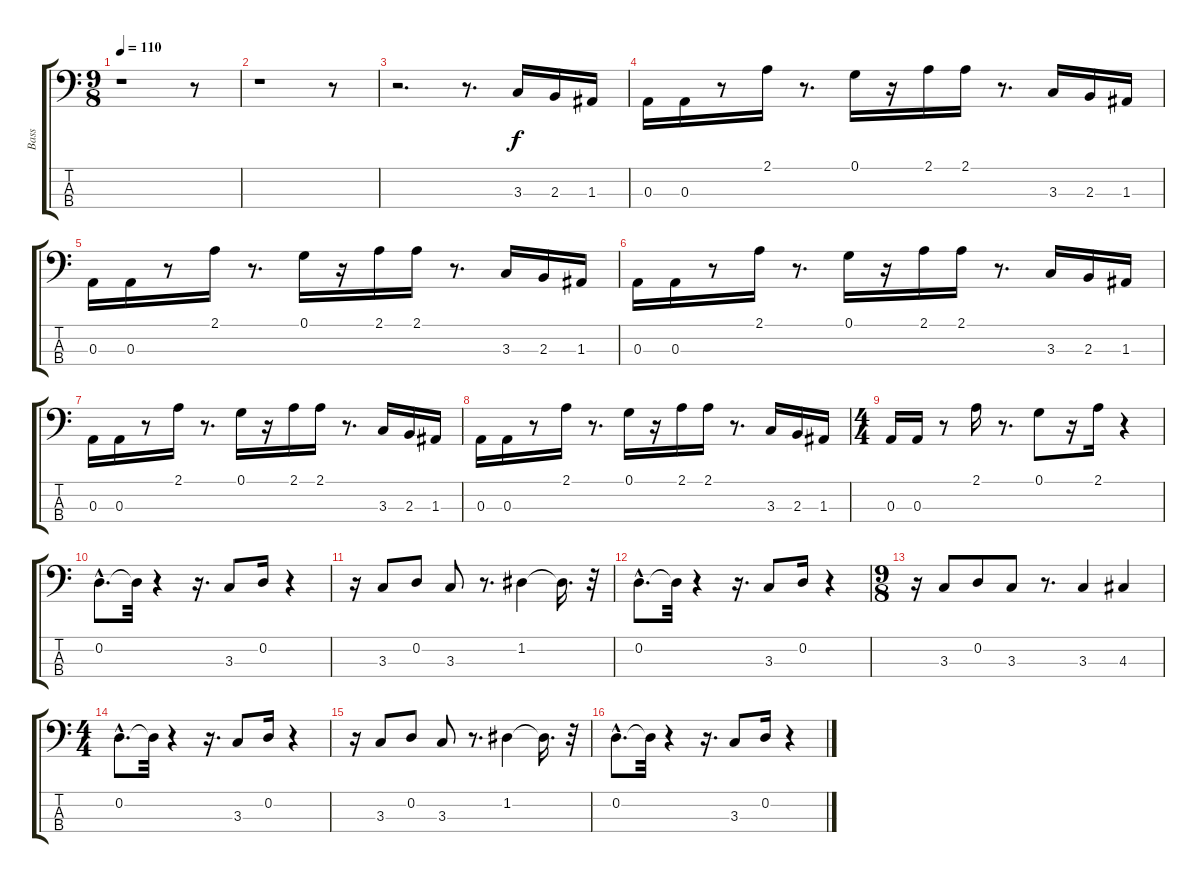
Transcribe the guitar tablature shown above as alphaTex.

\track ("Bass" "Bass") {instrument electricbassfinger}
\staff {score tabs}
\tuning (G2 D2 A1 E1) {hide}
\ts (9 8)
\tempo 110
\clef f4
\ks c
r.1{dy f instrument electricbassfinger} r.8 |
r.1 r.8 |
r.2{d} r.8{d} 3.3.16 2.3.16 1.3.16 |
0.3.16 0.3.16 r.8 2.1.16 r.8{d} 0.1.16 r.16 2.1.16 2.1.16 r.8{d} 3.3.16 2.3.16 1.3.16 |
0.3.16 0.3.16 r.8 2.1.16 r.8{d} 0.1.16 r.16 2.1.16 2.1.16 r.8{d} 3.3.16 2.3.16 1.3.16 |
0.3.16 0.3.16 r.8 2.1.16 r.8{d} 0.1.16 r.16 2.1.16 2.1.16 r.8{d} 3.3.16 2.3.16 1.3.16 |
0.3.16 0.3.16 r.8 2.1.16 r.8{d} 0.1.16 r.16 2.1.16 2.1.16 r.8{d} 3.3.16 2.3.16 1.3.16 |
0.3.16 0.3.16 r.8 2.1.16 r.8{d} 0.1.16 r.16 2.1.16 2.1.16 r.8{d} 3.3.16 2.3.16 1.3.16 |
\ts (4 4)
0.3.16 0.3.16 r.8 2.1.16 r.8{d} 0.1.8 r.16 2.1.16 r.4 |
0.2{hac}.8{d} 0.2{t}.32 r.4 r.16{d} 3.3.8 0.2.16 r.4 |
r.16 3.3.8 0.2.8 3.3.8 r.8{d} 1.2.4 1.2{t}.16{d} r.32 |
0.2{hac}.8{d} 0.2{t}.32 r.4 r.16{d} 3.3.8 0.2.16 r.4 |
\ts (9 8)
r.16 3.3.8 0.2.8 3.3.8 r.8{d} 3.3.4 4.3.4 |
\ts (4 4)
0.2{hac}.8{d} 0.2{t}.32 r.4 r.16{d} 3.3.8 0.2.16 r.4 |
r.16 3.3.8 0.2.8 3.3.8 r.8{d} 1.2.4 1.2{t}.16{d} r.32 |
0.2{hac}.8{d} 0.2{t}.32 r.4 r.16{d} 3.3.8 0.2.16 r.4
